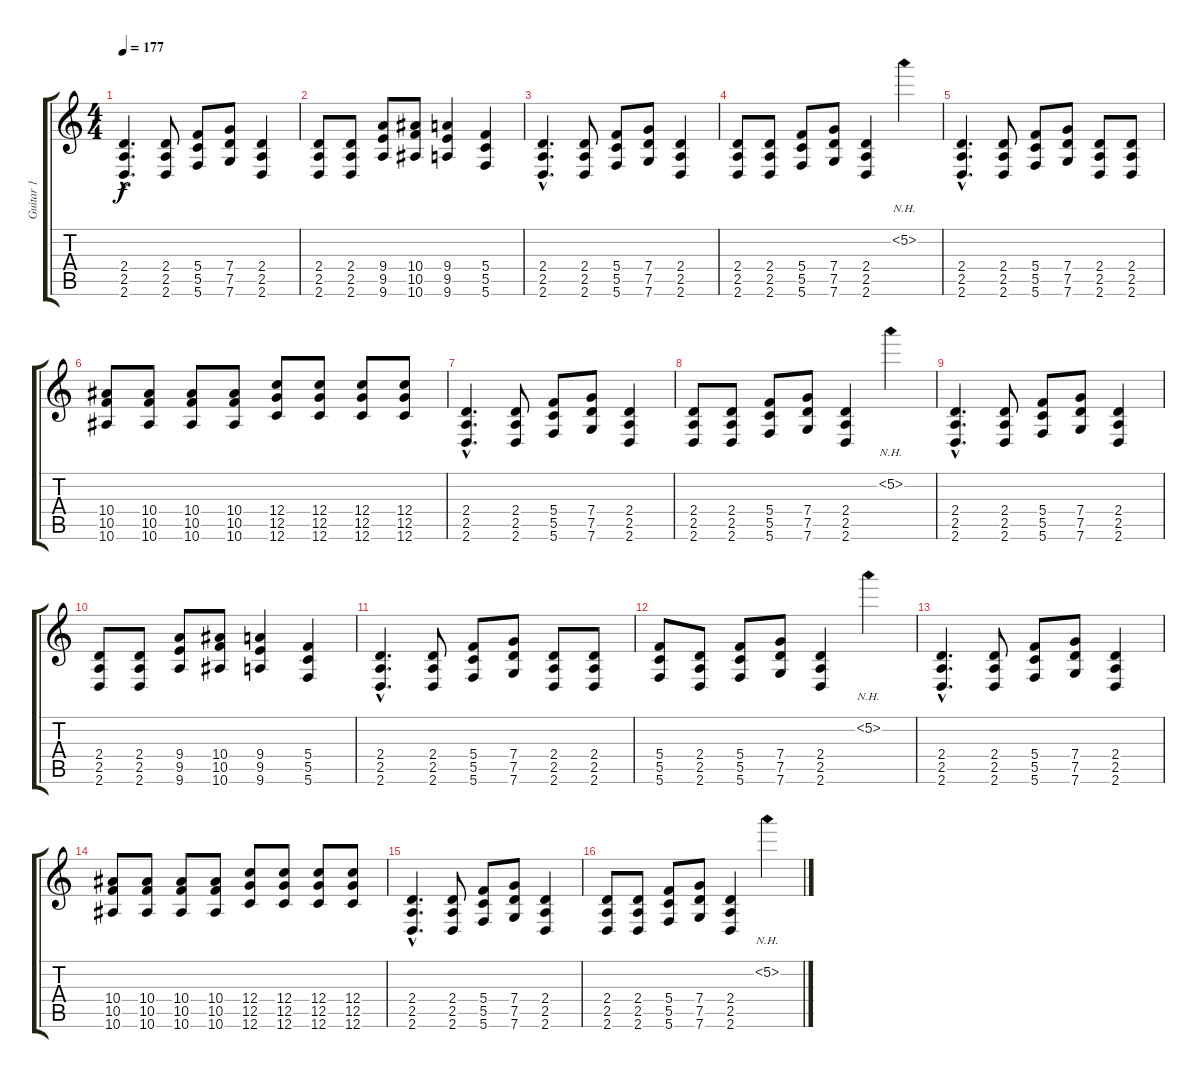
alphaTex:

\track ("Guitar 1" "Guitar 1") {instrument acousticguitarsteel}
\staff {score tabs}
\tuning (D4 A3 F3 C3 G2 C2) {hide}
\ts (4 4)
\tempo 177
\clef g2
\ks c
(2.4{hac} 2.5{hac} 2.6{hac}).4{d dy f} (2.4 2.5 2.6).8 (5.4 5.5 5.6).8 (7.4 7.5 7.6).8 (2.4 2.5 2.6).4 |
(2.4 2.5 2.6).8 (2.4 2.5 2.6).8 (9.4 9.5 9.6).8 (10.4 10.5 10.6).8 (9.4 9.5 9.6).4 (5.4 5.5 5.6).4 |
(2.4{hac} 2.5{hac} 2.6{hac}).4{d} (2.4 2.5 2.6).8 (5.4 5.5 5.6).8 (7.4 7.5 7.6).8 (2.4 2.5 2.6).4 |
(2.4 2.5 2.6).8 (2.4 2.5 2.6).8 (5.4 5.5 5.6).8 (7.4 7.5 7.6).8 (2.4 2.5 2.6).4 5.2{nh}.4 |
(2.4{hac} 2.5{hac} 2.6{hac}).4{d} (2.4 2.5 2.6).8 (5.4 5.5 5.6).8 (7.4 7.5 7.6).8 (2.4 2.5 2.6).8 (2.4 2.5 2.6).8 |
(10.4 10.5 10.6).8 (10.4 10.5 10.6).8 (10.4 10.5 10.6).8 (10.4 10.5 10.6).8 (12.4 12.5 12.6).8 (12.4 12.5 12.6).8 (12.4 12.5 12.6).8 (12.4 12.5 12.6).8 |
(2.4{hac} 2.5{hac} 2.6{hac}).4{d} (2.4 2.5 2.6).8 (5.4 5.5 5.6).8 (7.4 7.5 7.6).8 (2.4 2.5 2.6).4 |
(2.4 2.5 2.6).8 (2.4 2.5 2.6).8 (5.4 5.5 5.6).8 (7.4 7.5 7.6).8 (2.4 2.5 2.6).4 5.2{nh}.4 |
(2.4{hac} 2.5{hac} 2.6{hac}).4{d} (2.4 2.5 2.6).8 (5.4 5.5 5.6).8 (7.4 7.5 7.6).8 (2.4 2.5 2.6).4 |
(2.4 2.5 2.6).8 (2.4 2.5 2.6).8 (9.4 9.5 9.6).8 (10.4 10.5 10.6).8 (9.4 9.5 9.6).4 (5.4 5.5 5.6).4 |
(2.4{hac} 2.5{hac} 2.6{hac}).4{d} (2.4 2.5 2.6).8 (5.4 5.5 5.6).8 (7.4 7.5 7.6).8 (2.4 2.5 2.6).8 (2.4 2.5 2.6).8 |
(5.4 5.5 5.6).8 (2.4 2.5 2.6).8 (5.4 5.5 5.6).8 (7.4 7.5 7.6).8 (2.4 2.5 2.6).4 5.2{nh}.4 |
(2.4{hac} 2.5{hac} 2.6{hac}).4{d} (2.4 2.5 2.6).8 (5.4 5.5 5.6).8 (7.4 7.5 7.6).8 (2.4 2.5 2.6).4 |
(10.4 10.5 10.6).8 (10.4 10.5 10.6).8 (10.4 10.5 10.6).8 (10.4 10.5 10.6).8 (12.4 12.5 12.6).8 (12.4 12.5 12.6).8 (12.4 12.5 12.6).8 (12.4 12.5 12.6).8 |
(2.4{hac} 2.5{hac} 2.6{hac}).4{d} (2.4 2.5 2.6).8 (5.4 5.5 5.6).8 (7.4 7.5 7.6).8 (2.4 2.5 2.6).4 |
(2.4 2.5 2.6).8 (2.4 2.5 2.6).8 (5.4 5.5 5.6).8 (7.4 7.5 7.6).8 (2.4 2.5 2.6).4 5.2{nh}.4
